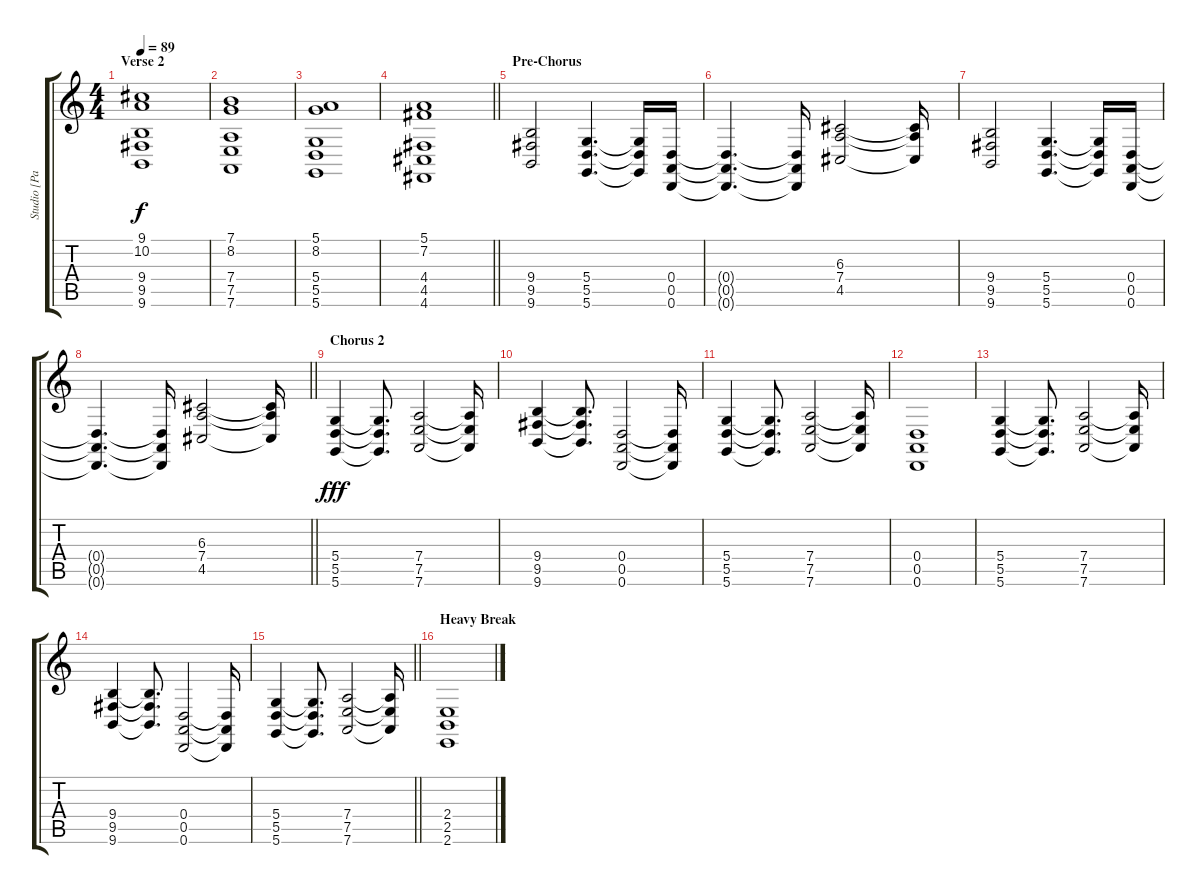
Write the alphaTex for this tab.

\track ("Studio [Pad/FX]" "Studio [Pa") {instrument pad2warm}
\staff {score tabs}
\tuning (E4 B3 G3 D3 A2 D2) {hide}
\ts (4 4)
\section ("" "Verse 2")
\tempo 89
\clef g2
\ks c
(9.1 10.2 9.4 9.5 9.6).1{dy f volume 4} |
(7.1 8.2 7.4 7.5 7.6).1 |
(5.1 8.2 5.4 5.5 5.6).1 |
\barLineRight lightlight
(5.1 7.2 4.4 4.5 4.6).1 |
\section ("" "Pre-Chorus")
(9.4 9.5 9.6).2 (5.4 5.5 5.6).4{d} (5.4{t} 5.5{t} 5.6{t}).16 (0.4 0.5 0.6).16 |
(0.4{t} 0.5{t} 0.6{t}).4{d} (0.4{t} 0.5{t} 0.6{t}).16 (6.3 7.4 4.5).2 (6.3{t} 7.4{t} 4.5{t}).16 |
(9.4 9.5 9.6).2 (5.4 5.5 5.6).4{d} (5.4{t} 5.5{t} 5.6{t}).16 (0.4 0.5 0.6).16 |
\barLineRight lightlight
(0.4{t} 0.5{t} 0.6{t}).4{d} (0.4{t} 0.5{t} 0.6{t}).16 (6.3 7.4 4.5).2 (6.3{t} 7.4{t} 4.5{t}).16 |
\section ("" "Chorus 2")
(5.4 5.5 5.6).4{dy fff} (5.4{t} 5.5{t} 5.6{t}).8{d} (7.4 7.5 7.6).2 (7.4{t} 7.5{t} 7.6{t}).16 |
(9.4 9.5 9.6).4 (9.4{t} 9.5{t} 9.6{t}).8{d} (0.4 0.5 0.6).2 (0.4{t} 0.5{t} 0.6{t}).16 |
(5.4 5.5 5.6).4 (5.4{t} 5.5{t} 5.6{t}).8{d} (7.4 7.5 7.6).2 (7.4{t} 7.5{t} 7.6{t}).16 |
(0.4 0.5 0.6).1 |
(5.4 5.5 5.6).4 (5.4{t} 5.5{t} 5.6{t}).8{d} (7.4 7.5 7.6).2 (7.4{t} 7.5{t} 7.6{t}).16 |
(9.4 9.5 9.6).4 (9.4{t} 9.5{t} 9.6{t}).8{d} (0.4 0.5 0.6).2 (0.4{t} 0.5{t} 0.6{t}).16 |
\barLineRight lightlight
(5.4 5.5 5.6).4 (5.4{t} 5.5{t} 5.6{t}).8{d} (7.4 7.5 7.6).2 (7.4{t} 7.5{t} 7.6{t}).16 |
\section ("" "Heavy Break")
(2.4 2.5 2.6).1{volume 7}
